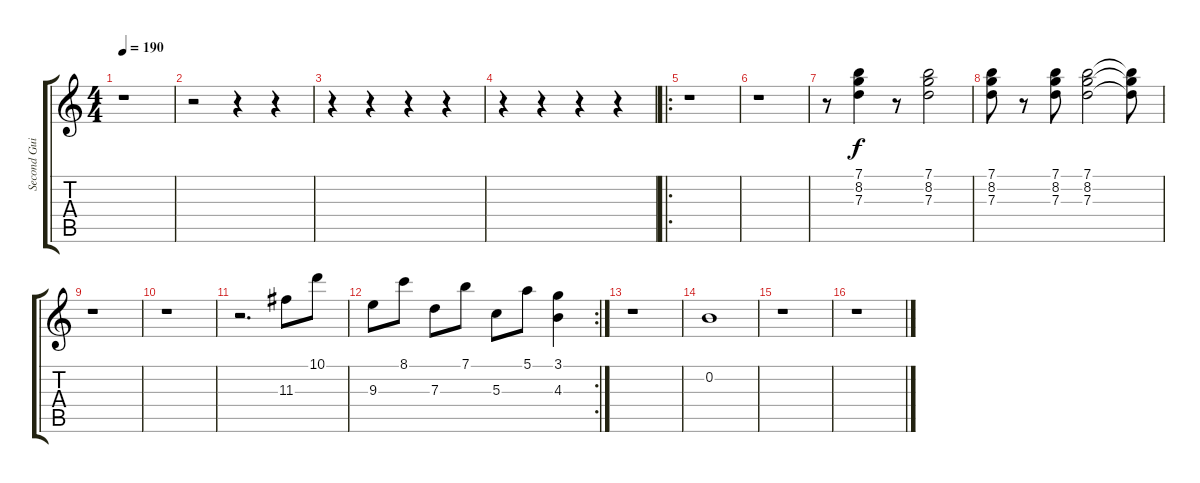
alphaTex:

\track ("Second Guitar (auch natural...)" "Second Gui") {instrument distortionguitar}
\staff {score tabs}
\tuning (E4 B3 G3 D3 A2 E2) {hide}
\ts (4 4)
\tempo 190
\clef g2
\ks c
r.1{dy f} |
r.2 r.4 r.4 |
r.4 r.4 r.4 r.4 |
r.4 r.4 r.4 r.4 |
\ro
r.1 |
r.1 |
r.8 (7.1 8.2 7.3).4 r.8 (7.1 8.2 7.3).2 |
(7.1 8.2 7.3).8 r.8 (7.1 8.2 7.3).8 (7.1 8.2 7.3).2 (7.1{t} 8.2{t} 7.3{t}).8 |
r.1 |
r.1 |
r.2{d} 11.3.8 10.1.8 |
\rc 2
9.3.8 8.1.8 7.3.8 7.1.8 5.3.8 5.1.8 (3.1 4.3).4 |
r.1 |
0.2.1 |
r.1 |
r.1
